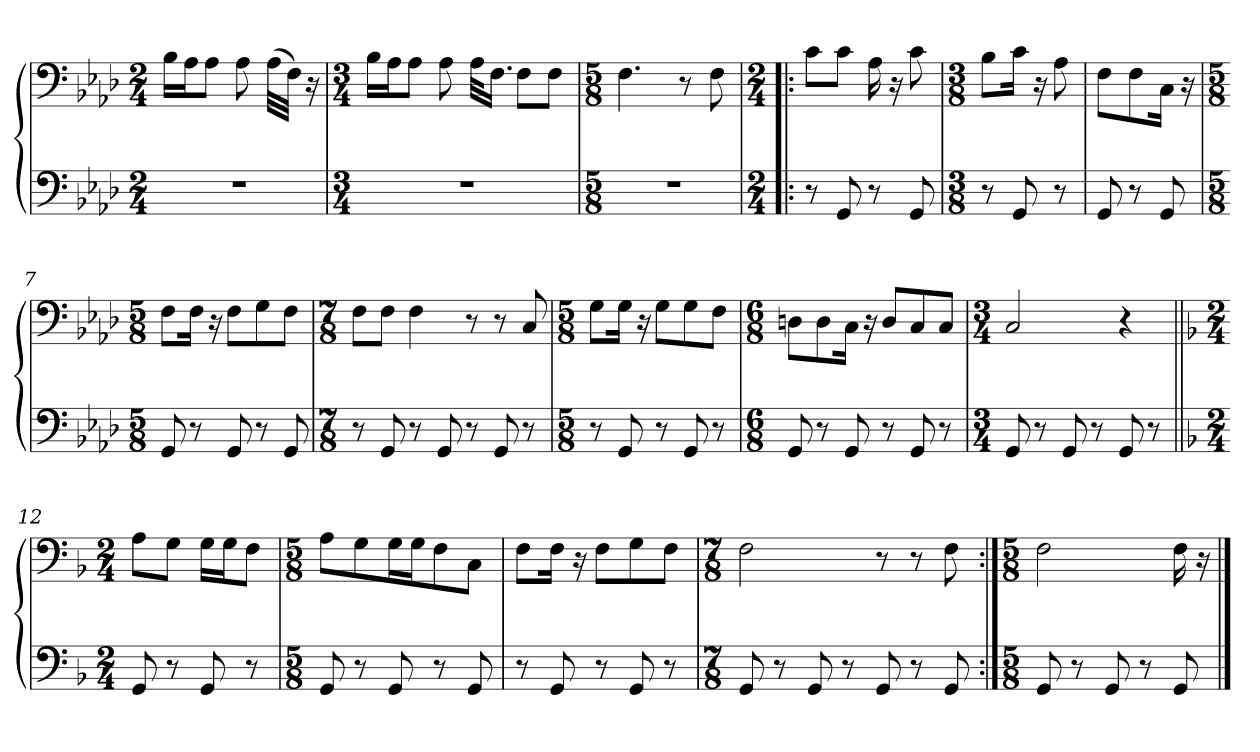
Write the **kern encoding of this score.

**kern	**kern
*part1	*part1
*staff2	*staff1
*clefF4	*clefF4
*k[b-e-a-d-]	*k[b-e-a-d-]
*M2/4	*M2/4
=1	=1
2r	16B-\LL
.	16A-\J
.	8A-\J
.	8A-\
.	(32A-\LLL
.	32F\JJJ)
.	16r
=2	=2
*M3/4	*M3/4
2.r	16B-\LL
.	16A-\J
.	8A-\J
.	8A-\
.	32A-\KLL
.	16.F\JJ
.	8F\L
.	8F\J
=3	=3
*M5/8	*M5/8
3...r	4.F\
.	8r
.	8F\
=4!|:	=4!|:
*M2/4	*M2/4
8r	8c\L
8GG/	8c\J
8r	16A-\
.	16r
8GG/	8c\
=5	=5
*M3/8	*M3/8
8r	8B-\L
8GG/	16c\Jk
.	16r
8r	8A-\
=6	=6
8GG/	8F\L
8r	8F\
8GG/	16C\Jk
.	16r
=7	=7
*M5/8	*M5/8
8GG/	8F\L
8r	16F\Jk
.	16r
8GG/	8F\L
8r	8G\
8GG/	8F\J
=8	=8
*M7/8	*M7/8
8r	8F\L
8GG/	8F\J
8r	4F\
8GG/	.
8r	8r
8GG/	8r
8r	8C/
=9	=9
*M5/8	*M5/8
8r	8G\L
8GG/	16G\Jk
.	16r
8r	8G\L
8GG/	8G\
8r	8F\J
=10	=10
*M6/8	*M6/8
8GG/	8Dn\L
8r	8D\
8GG/	16C\Jk
.	16r
8r	8D/L
8GG/	8C/
8r	8C/J
=11	=11
*M3/4	*M3/4
8GG/	2C/
8r	.
8GG/	.
8r	.
8GG/	4r
8r	.
=12||	=12||
*k[b-]	*k[b-]
*M2/4	*M2/4
8GG/	8A\L
8r	8G\J
8GG/	16G\LL
.	16G\J
8r	8F\J
=13	=13
*M5/8	*M5/8
8GG/	8A\L
8r	8G\
8GG/	16G\L
.	16G\J
8r	8F\
8GG/	8C\J
=14	=14
8r	8F\L
8GG/	16F\Jk
.	16r
8r	8F\L
8GG/	8G\
8r	8F\J
=15	=15
*M7/8	*M7/8
8GG/	2F\
8r	.
8GG/	.
8r	.
8GG/	8r
8r	8r
8GG/	8F\
=16:|!	=16:|!
*M5/8	*M5/8
8GG/	2F\
8r	.
8GG/	.
8r	.
8GG/	16F\
.	16r
==	==
*-	*-
